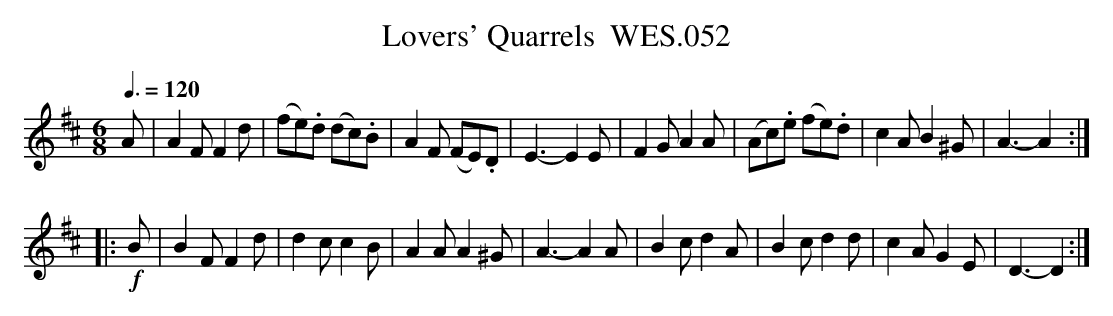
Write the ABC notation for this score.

X:1
T:Lovers' Quarrels  WES.052
M:6/8
L:1/8
Q:3/8=120
K:D
A|A2FF2d|(fe).d (dc).B|A2F (FE).D|E3-E2 E|F2GA2A|(Ac).e (fe).d|c2AB2^G|A3-A2 :|
|:!f!B|B2FF2d|d2cc2B|A2AA2^G|A3-A2 A|B2cd2A|B2cd2d|c2AG2E|D3-D2 :|
